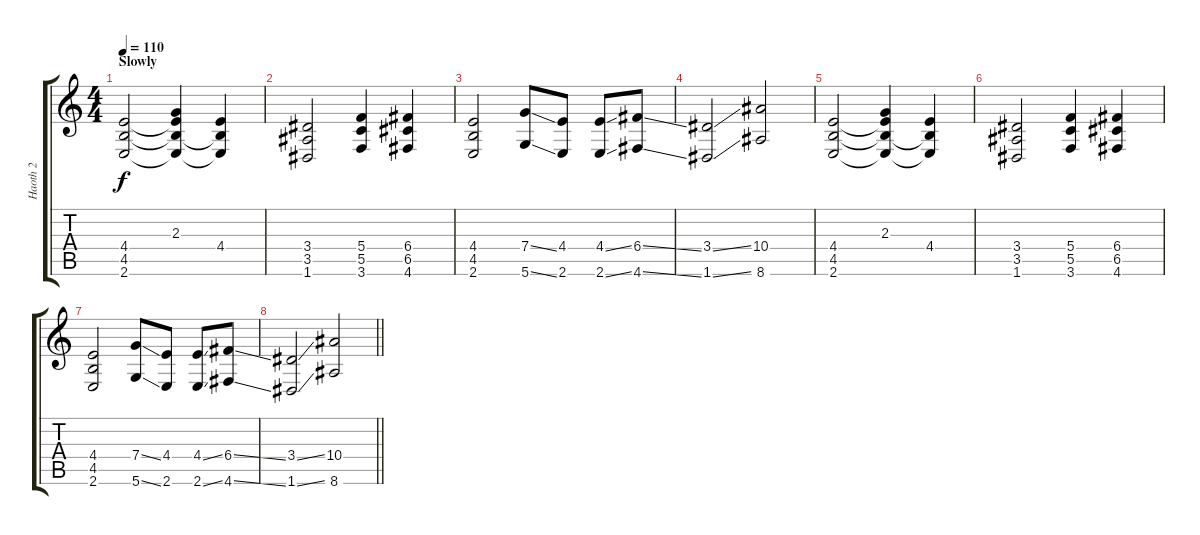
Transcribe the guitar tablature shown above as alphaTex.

\track ("Haoth 2" "Haoth 2") {instrument distortionguitar}
\staff {score tabs}
\tuning (D4 A3 F3 C3 G2 D2) {hide}
\ts (4 4)
\section ("" "Slowly")
\tempo 110
\clef g2
\ks c
(4.4 4.5 2.6).2{dy f} (2.3 4.4{t} 4.5{t} 2.6{t}).4 (4.4 4.5{t} 2.6{t}).4 |
(3.4 3.5 1.6).2 (5.4 5.5 3.6).4 (6.4 6.5 4.6).4 |
(4.4 4.5 2.6).2 (7.4{ss} 5.6{ss}).8 (4.4 2.6).8 (4.4{ss} 2.6{ss}).8 (6.4{ss} 4.6{ss}).8 |
(3.4{ss} 1.6{ss}).2 (10.4 8.6).2 |
(4.4 4.5 2.6).2 (2.3 4.4{t} 4.5{t} 2.6{t}).4 (4.4 4.5{t} 2.6{t}).4 |
(3.4 3.5 1.6).2 (5.4 5.5 3.6).4 (6.4 6.5 4.6).4 |
(4.4 4.5 2.6).2 (7.4{ss} 5.6{ss}).8 (4.4 2.6).8 (4.4{ss} 2.6{ss}).8 (6.4{ss} 4.6{ss}).8 |
\barLineRight lightlight
(3.4{ss} 1.6{ss}).2 (10.4 8.6).2
